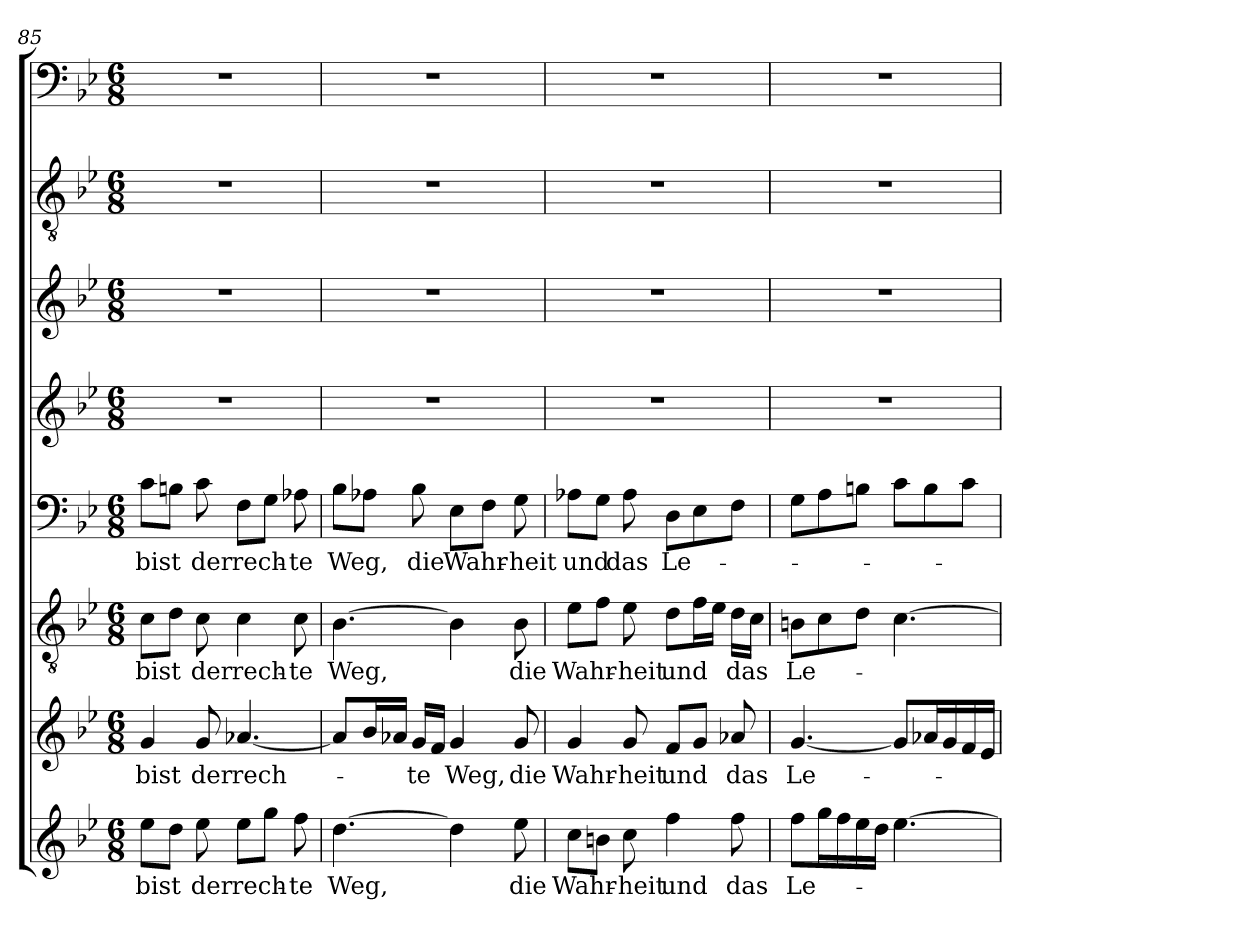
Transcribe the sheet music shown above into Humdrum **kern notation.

**kern	**text	**kern	**text	**kern	**text	**kern	**text	**kern	**kern	**kern	**kern
*part8	*part8	*part7	*part7	*part6	*part6	*part5	*part5	*part4	*part3	*part2	*part1
*staff8	*staff8	*staff7	*staff7	*staff6	*staff6	*staff5	*staff5	*staff4	*staff3	*staff2	*staff1
*clefG2	*	*clefG2	*	*clefGv2	*	*clefF4	*	*clefG2	*clefG2	*clefGv2	*clefF4
*k[b-e-]	*	*k[b-e-]	*	*k[b-e-]	*	*k[b-e-]	*	*k[b-e-]	*k[b-e-]	*k[b-e-]	*k[b-e-]
*g:	*	*g:	*	*g:	*	*g:	*	*g:	*g:	*g:	*g:
*M6/8	*	*M6/8	*	*M6/8	*	*M6/8	*	*M6/8	*M6/8	*M6/8	*M6/8
=85	=85	=85	=85	=85	=85	=85	=85	=85	=85	=85	=85
8ee-\L	bist	4g/	bist	8c\L	bist	8c\L	bist	2.r	2.r	2.r	2.r
8dd\J	.	.	.	8d\J	.	8Bn\J	.	.	.	.	.
8ee-\	der	8g/	der	8c\	der	8c\	der	.	.	.	.
8ee-\L	rech-	[4.a-X/	rech-	4c\	rech-	8F\L	rech-	.	.	.	.
8gg\J	.	.	.	.	.	8G\J	.	.	.	.	.
8ff\	-te	.	.	8c\	-te	8A-X\	-te	.	.	.	.
=86	=86	=86	=86	=86	=86	=86	=86	=86	=86	=86	=86
[4.dd\	Weg,	8a-/L]	.	[4.B-\	Weg,	8B-\L	Weg,	2.r	2.r	2.r	2.r
.	.	16b-/L	.	.	.	8A-X\J	.	.	.	.	.
.	.	16a-X/JJ	.	.	.	.	.	.	.	.	.
.	.	16g/LL	-te	.	.	8B-\	die	.	.	.	.
.	.	16f/JJ	.	.	.	.	.	.	.	.	.
4dd\]	.	4g/	Weg,	4B-\]	.	8E-\L	Wahr-	.	.	.	.
.	.	.	.	.	.	8F\J	.	.	.	.	.
8ee-\	die	8g/	die	8B-\	die	8G\	-heit	.	.	.	.
=87	=87	=87	=87	=87	=87	=87	=87	=87	=87	=87	=87
8cc\L	Wahr-	4g/	Wahr-	8e-\L	Wahr-	8A-X\L	und	2.r	2.r	2.r	2.r
8bn\J	.	.	.	8f\J	.	8G\J	.	.	.	.	.
8cc\	-heit	8g/	-heit	8e-\	-heit	8A-\	das	.	.	.	.
4ff\	und	8f/L	und	8d\L	und	8D\L	Le-	.	.	.	.
.	.	8g/J	.	16f\L	.	8E-\	.	.	.	.	.
.	.	.	.	16e-\JJ	.	.	.	.	.	.	.
8ff\	das	8a-X/	das	16d\LL	das	8F\J	.	.	.	.	.
.	.	.	.	16c\JJ	.	.	.	.	.	.	.
=88	=88	=88	=88	=88	=88	=88	=88	=88	=88	=88	=88
8ff\L	Le-	[4.g/	Le-	8Bn\L	Le-	8G\L	.	2.r	2.r	2.r	2.r
16gg\L	.	.	.	8c\	.	8A\	.	.	.	.	.
16ff\	.	.	.	.	.	.	.	.	.	.	.
16ee-\	.	.	.	8d\J	.	8Bn\J	.	.	.	.	.
16dd\JJ	.	.	.	.	.	.	.	.	.	.	.
[4.ee-\	.	8g/L]	.	[4.c\	.	8c\L	.	.	.	.	.
.	.	16a-X/L	.	.	.	8B\	.	.	.	.	.
.	.	16g/	.	.	.	.	.	.	.	.	.
.	.	16f/	.	.	.	8c\J	.	.	.	.	.
.	.	16e-/JJ	.	.	.	.	.	.	.	.	.
=	=	=	=	=	=	=	=	=	=	=	=
*-	*-	*-	*-	*-	*-	*-	*-	*-	*-	*-	*-
